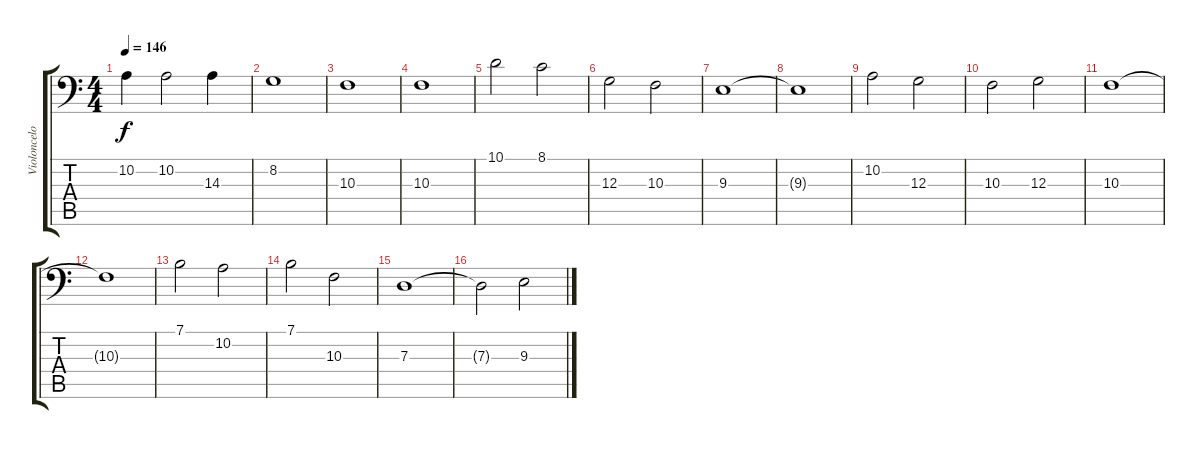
\track ("Violoncelo" "Violoncelo") {instrument cello}
\staff {score tabs}
\tuning (E3 B2 G2 D2 A1 E1) {hide}
\ts (4 4)
\tempo 146
\clef f4
\ks c
10.2.4{dy f} 10.2.2 14.3.4 |
8.2.1 |
10.3.1 |
10.3.1 |
10.1.2 8.1.2 |
12.3.2 10.3.2 |
9.3.1 |
9.3{t}.1 |
10.2.2 12.3.2 |
10.3.2 12.3.2 |
10.3.1 |
10.3{t}.1 |
7.1.2 10.2.2 |
7.1.2 10.3.2 |
7.3.1 |
7.3{t}.2 9.3.2
